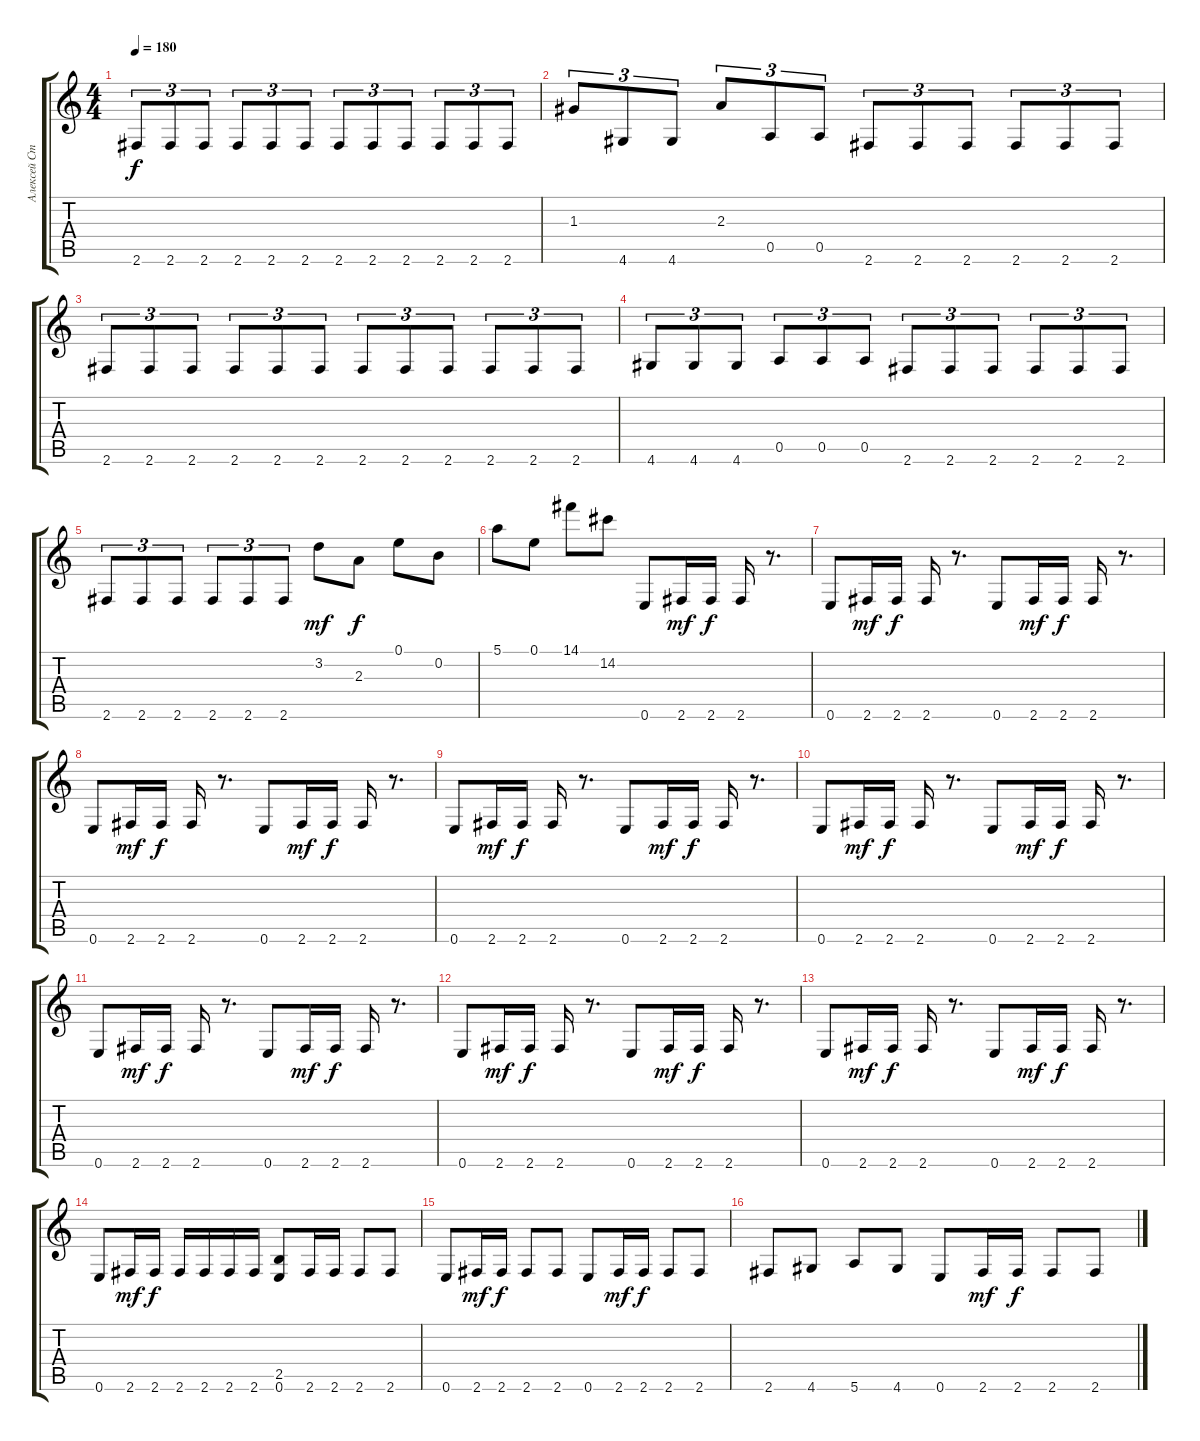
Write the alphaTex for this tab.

\track ("Алексей Страйк" "Алексей Ст") {instrument distortionguitar}
\staff {score tabs}
\tuning (E4 B3 G3 D3 A2 E2) {hide}
\ts (4 4)
\tempo 180
\clef g2
\ks c
2.6.8{tu (3 2) dy f} 2.6.8{tu (3 2)} 2.6.8{tu (3 2)} 2.6.8{tu (3 2)} 2.6.8{tu (3 2)} 2.6.8{tu (3 2)} 2.6.8{tu (3 2)} 2.6.8{tu (3 2)} 2.6.8{tu (3 2)} 2.6.8{tu (3 2)} 2.6.8{tu (3 2)} 2.6.8{tu (3 2)} |
1.3.8{tu (3 2)} 4.6.8{tu (3 2)} 4.6.8{tu (3 2)} 2.3.8{tu (3 2)} 0.5.8{tu (3 2)} 0.5.8{tu (3 2)} 2.6.8{tu (3 2)} 2.6.8{tu (3 2)} 2.6.8{tu (3 2)} 2.6.8{tu (3 2)} 2.6.8{tu (3 2)} 2.6.8{tu (3 2)} |
2.6.8{tu (3 2)} 2.6.8{tu (3 2)} 2.6.8{tu (3 2)} 2.6.8{tu (3 2)} 2.6.8{tu (3 2)} 2.6.8{tu (3 2)} 2.6.8{tu (3 2)} 2.6.8{tu (3 2)} 2.6.8{tu (3 2)} 2.6.8{tu (3 2)} 2.6.8{tu (3 2)} 2.6.8{tu (3 2)} |
4.6.8{tu (3 2)} 4.6.8{tu (3 2)} 4.6.8{tu (3 2)} 0.5.8{tu (3 2)} 0.5.8{tu (3 2)} 0.5.8{tu (3 2)} 2.6.8{tu (3 2)} 2.6.8{tu (3 2)} 2.6.8{tu (3 2)} 2.6.8{tu (3 2)} 2.6.8{tu (3 2)} 2.6.8{tu (3 2)} |
2.6.8{tu (3 2)} 2.6.8{tu (3 2)} 2.6.8{tu (3 2)} 2.6.8{tu (3 2)} 2.6.8{tu (3 2)} 2.6.8{tu (3 2)} 3.2.8{dy mf} 2.3.8{dy f} 0.1.8 0.2.8 |
5.1.8 0.1.8 14.1.8 14.2.8 0.6.8 2.6.16{dy mf} 2.6.16{dy f} 2.6.16 r.8{d} |
0.6.8 2.6.16{dy mf} 2.6.16{dy f} 2.6.16 r.8{d} 0.6.8 2.6.16{dy mf} 2.6.16{dy f} 2.6.16 r.8{d} |
0.6.8 2.6.16{dy mf} 2.6.16{dy f} 2.6.16 r.8{d} 0.6.8 2.6.16{dy mf} 2.6.16{dy f} 2.6.16 r.8{d} |
0.6.8 2.6.16{dy mf} 2.6.16{dy f} 2.6.16 r.8{d} 0.6.8 2.6.16{dy mf} 2.6.16{dy f} 2.6.16 r.8{d} |
0.6.8 2.6.16{dy mf} 2.6.16{dy f} 2.6.16 r.8{d} 0.6.8 2.6.16{dy mf} 2.6.16{dy f} 2.6.16 r.8{d} |
0.6.8 2.6.16{dy mf} 2.6.16{dy f} 2.6.16 r.8{d} 0.6.8 2.6.16{dy mf} 2.6.16{dy f} 2.6.16 r.8{d} |
0.6.8 2.6.16{dy mf} 2.6.16{dy f} 2.6.16 r.8{d} 0.6.8 2.6.16{dy mf} 2.6.16{dy f} 2.6.16 r.8{d} |
0.6.8 2.6.16{dy mf} 2.6.16{dy f} 2.6.16 r.8{d} 0.6.8 2.6.16{dy mf} 2.6.16{dy f} 2.6.16 r.8{d} |
0.6.8 2.6.16{dy mf} 2.6.16{dy f} 2.6.16 2.6.16 2.6.16 2.6.16 (2.5 0.6).8 2.6.16 2.6.16 2.6.8 2.6.8 |
0.6.8 2.6.16{dy mf} 2.6.16{dy f} 2.6.8 2.6.8 0.6.8 2.6.16{dy mf} 2.6.16{dy f} 2.6.8 2.6.8 |
2.6.8 4.6.8 5.6.8 4.6.8 0.6.8 2.6.16{dy mf} 2.6.16{dy f} 2.6.8 2.6.8
